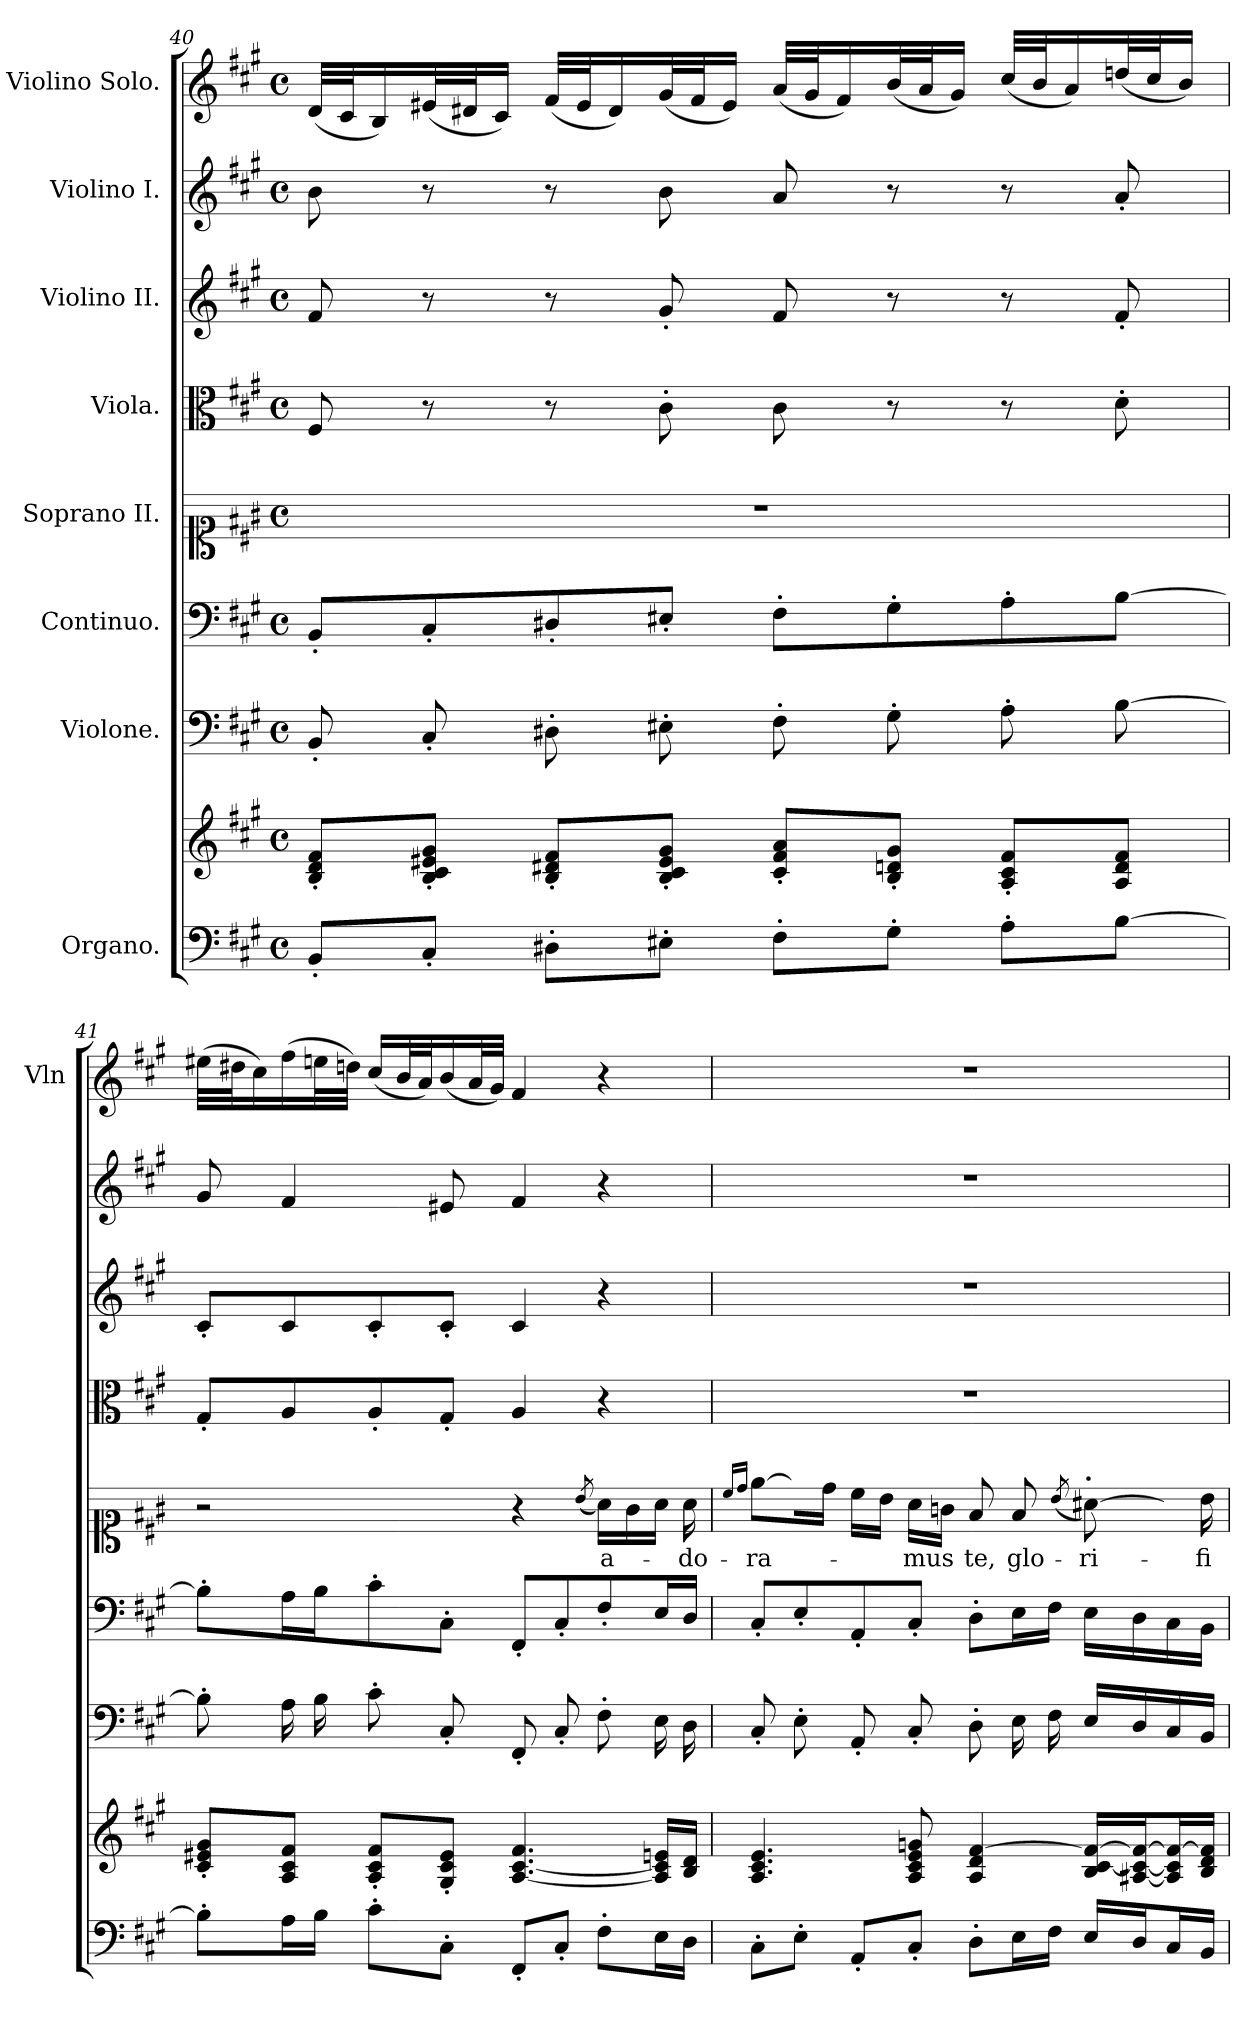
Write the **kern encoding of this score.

**kern	**kern	**kern	**kern	**kern	**text	**kern	**kern	**kern	**kern
*part8	*part8	*part7	*part6	*part5	*part5	*part4	*part3	*part2	*part1
*staff9	*staff8	*staff7	*staff6	*staff5	*staff5	*staff4	*staff3	*staff2	*staff1
*I"Organo.	*	*I"Violone.	*I"Continuo.	*I"Soprano II.	*	*I"Viola.	*I"Violino II.	*I"Violino I.	*I"Violino Solo.
*	*	*	*	*	*	*	*	*	*I'Vln
!!LO:PB:g=z
*clefF4	*clefG2	*clefF4	*clefF4	*clefC1	*	*clefC3	*clefG2	*clefG2	*clefG2
*	*	*ITrd7c12	*	*	*	*	*	*	*
*k[f#c#g#]	*k[f#c#g#]	*k[f#c#g#]	*k[f#c#g#]	*k[f#c#g#]	*	*k[f#c#g#]	*k[f#c#g#]	*k[f#c#g#]	*k[f#c#g#]
*M4/4	*M4/4	*M4/4	*M4/4	*M4/4	*	*M4/4	*M4/4	*M4/4	*M4/4
*met(c)	*met(c)	*met(c)	*met(c)	*met(c)	*	*met(c)	*met(c)	*met(c)	*met(c)
=40	=40	=40	=40	=40	=40	=40	=40	=40	=40
8BB'/L	8B'/ 8d'/ 8f#'/L	8BBB'/	8BB'/L	1r	.	8F#/	8f#/	8b\	(32d/LLL
.	.	.	.	.	.	.	.	.	32c#/J
.	.	.	.	.	.	.	.	.	16B/)
8C#'/J	8B'/ 8c#'/ 8e#X'/ 8g#'/J	8CC#'/	8C#'/	.	.	8r	8r	8r	(32e#X/L
.	.	.	.	.	.	.	.	.	32d#X/J
.	.	.	.	.	.	.	.	.	16c#/JJ)
8D#X'\L	8B'/ 8d#X'/ 8f#'/L	8DD#X'\	8D#X'/	.	.	8r	8r	8r	(32f#/LLL
.	.	.	.	.	.	.	.	.	32e#/J
.	.	.	.	.	.	.	.	.	16d#/)
8E#X'\J	8B'/ 8c#'/ 8e#'/ 8g#'/J	8EE#X'\	8E#X'/J	.	.	8c#'\	8g#'/	8b\	(32g#/L
.	.	.	.	.	.	.	.	.	32f#/J
.	.	.	.	.	.	.	.	.	16e#/JJ)
8F#'\L	8c#'/ 8f#'/ 8a'/L	8FF#'\	8F#'\L	.	.	8c#\	8f#/	8a/	(32a/LLL
.	.	.	.	.	.	.	.	.	32g#/J
.	.	.	.	.	.	.	.	.	16f#/)
8G#'\J	8B'/ 8dn'/ 8g#'/J	8GG#'\	8G#'\	.	.	8r	8r	8r	(32b/L
.	.	.	.	.	.	.	.	.	32a/J
.	.	.	.	.	.	.	.	.	16g#/JJ)
8A'\L	8A'/ 8c#'/ 8f#'/L	8AA'\	8A'\	.	.	8r	8r	8r	(32cc#/LLL
.	.	.	.	.	.	.	.	.	32b/J
.	.	.	.	.	.	.	.	.	16a/)
[8B\J	8A/ 8d/ 8f#/J	[8BB\	[8B\J	.	.	8d'\	8f#'/	8a'/	(32ddn/L
.	.	.	.	.	.	.	.	.	32cc#/J
.	.	.	.	.	.	.	.	.	16b/JJ)
=41	=41	=41	=41	=41	=41	=41	=41	=41	=41
8B'\L]	8c#'/ 8e#X'/ 8g#'/L	8BB'\]	8B'\L]	2r	.	8G#'/L	8c#'/L	8g#/	(32ee#X\LLL
.	.	.	.	.	.	.	.	.	32dd#X\J
.	.	.	.	.	.	.	.	.	16cc#\)
16A\L	8A/ 8c#/ 8f#/J	16AA\	16A\L	.	.	8A/	8c#/	4f#/	(16ff#\
16B\JJ	.	16BB\	16B\J	.	.	.	.	.	32een\L
.	.	.	.	.	.	.	.	.	32ddn\JJJ)
8c#'\L	8A'/ 8c#'/ 8f#'/L	8C#'\	8c#'\	.	.	8A'/	8c#'/	.	(16cc#/LL
.	.	.	.	.	.	.	.	.	32b/L
.	.	.	.	.	.	.	.	.	32a/J)
8C#'\J	8G#'/ 8c#'/ 8e#'/J	8CC#'/	8C#'\J	.	.	8G#'/J	8c#'/J	8e#X/	(16b/
.	.	.	.	.	.	.	.	.	32a/L
.	.	.	.	.	.	.	.	.	32g#/JJJ)
8FF#'/L	[4.A/ [4.c#/ 4.f#/	8FFF#'/	8FF#'/L	4r	.	4A/	4c#/	4f#/	4f#/
8C#'/J	.	8CC#'/	8C#'/	.	.	.	.	.	.
.	.	.	.	(8qb/	.	.	.	.	.
!	!	!	!	!	!LO:LY:b	!	!	!	!
8F#'\L	.	8FF#'\	8F#'/	16a\LL)	a-	4r	4r	4r	4r
.	.	.	.	16g#\	.	.	.	.	.
16E\L	16A]/ 16c#]/ 16en/LL	16EE\	16E/L	16a\JJ	.	.	.	.	.
!	!	!	!	!	!LO:LY:b	!	!	!	!
16D\JJ	16B/ 16d/JJ	16DD\	16D/JJ	16a\	-do-	.	.	.	.
!!LO:LB:g=z
=42	=42	=42	=42	=42	=42	=42	=42	=42	=42
.	.	.	.	16qcc#/LL	.	.	.	.	.
.	.	.	.	16qdd/JJ	.	.	.	.	.
!	!	!	!	!LO:TX:a:B:t=.	!	!	!	!	!
!	!	!	!	!	!LO:LY:b	!	!	!	!
*	*	*	*	*^	*	*	*	*	*
8C#'\L	4.A/ 4.c#/ 4.e/	8CC#'/	8C#'/L	[8ee\L	8ryy	-ra-	1r	1r	1r	1r
8E'\J	.	8EE'\	8E'/	16rffyy	16ee\yy]	.	.	.	.	.
.	.	.	.	16dd\Jk	8.ryy	.	.	.	.	.
8AA'/L	.	8AAA'/	8AA'/	16cc#\LL	.	.	.	.	.	.
.	.	.	.	16b\JJ	.	.	.	.	.	.
*	*	*	*	*v	*v	*	*	*	*	*
!	!	!	!	!	!LO:LY:b	!	!	!	!
8C#'/J	8A/ 8c#/ 8e/ 8gn/	8CC#'/	8C#'/J	16a\LL	-mus	.	.	.	.
.	.	.	.	16gn\JJ	.	.	.	.	.
!	!	!	!	!	!LO:LY:b	!	!	!	!
8D'\L	4A/ 4d/ [4f#/	8DD'\	8D'\L	8f#/	te,	.	.	.	.
!	!	!	!	!	!LO:LY:b	!	!	!	!
16E\L	.	16EE\	16E\L	8f#/	glo-	.	.	.	.
16F#\JJ	.	16FF#\	16F#\JJ	.	.	.	.	.	.
.	.	.	.	(8qb/	.	.	.	.	.
!	!	!	!	!LO:TX:a:B:t=.	!	!	!	!	!
!	!	!	!	!	!LO:LY:b	!	!	!	!
16E/LL	16B/ [16c#/ 16f#_/LL	16EE\LL	16E\LL	[8a#X\)	-ri-	.	.	.	.
16D/J	[16A#X/ 16c#_/ 16f#_/J	16DD\	16D\	.	.	.	.	.	.
*	*	*	*	*^	*	*	*	*	*
16C#/L	16A#]/ 16c#]/ 16f#_/L	16CC#/	16C#\	16rbyy	16a#\yy]	.	.	.	.	.
!	!	!	!	!	!	!LO:LY:b	!	!	!	!
16BB/JJ	16B/ 16d/ 16f#]/JJ	16BBB/JJ	16BB\JJ	16b\	16ryy	-fi-	.	.	.	.
*	*	*	*	*v	*v	*	*	*	*	*
=	=	=	=	=	=	=	=	=	=
*-	*-	*-	*-	*-	*-	*-	*-	*-	*-
